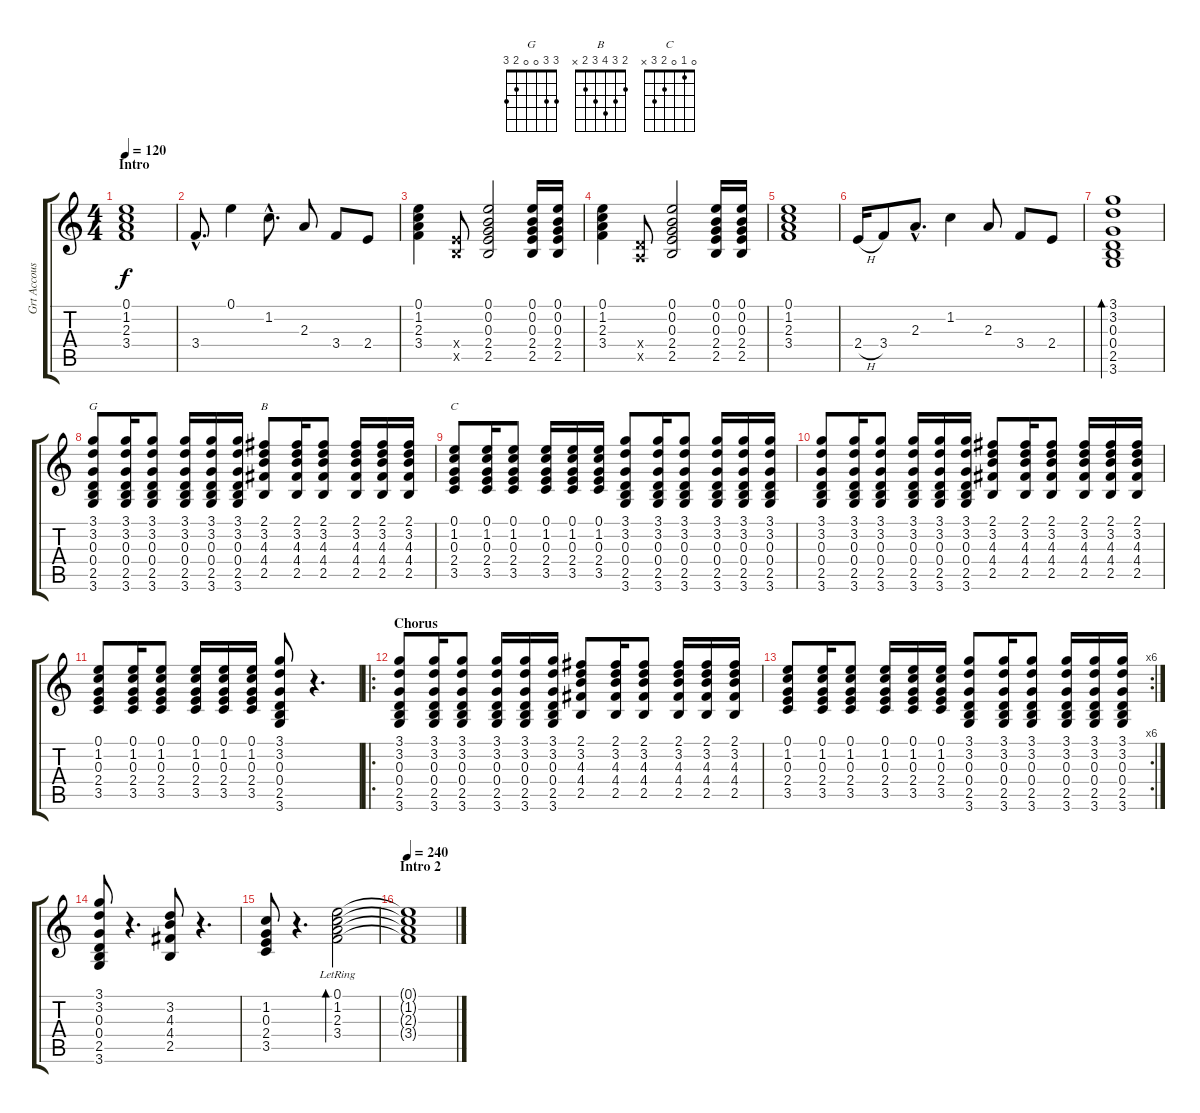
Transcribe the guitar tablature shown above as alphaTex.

\track ("Grt Accoustique" "Grt Accous") {instrument acousticguitarsteel}
\staff {score tabs}
\tuning (E4 B3 G3 D3 A2 E2) {hide}
\chord ("G" 3 3 0 0 2 3)
\chord ("B" 2 3 4 3 2 x)
\chord ("C" 0 1 0 2 3 x)
\ts (4 4)
\section ("" "Intro")
\tempo 120
\clef g2
\ks c
(0.1 1.2 2.3 3.4).1{dy f instrument acousticguitarsteel} |
3.4{hac}.8{d} 0.1.4 1.2{hac}.8{d} 2.3.8 3.4.8 2.4.8 |
(0.1 1.2 2.3 3.4).4 (2.4{x} 2.5{x}).8 (0.1 0.2 0.3 2.4 2.5).2 (0.1 0.2 0.3 2.4 2.5).16 (0.1 0.2 0.3 2.4 2.5).16 |
(0.1 1.2 2.3 3.4).4 (0.4{x} 0.5{x}).8 (0.1 0.2 0.3 2.4 2.5).2 (0.1 0.2 0.3 2.4 2.5).16 (0.1 0.2 0.3 2.4 2.5).16 |
(0.1 1.2 2.3 3.4).1 |
2.4{h}.16 3.4.8 2.3{hac}.8{d} 1.2.4 2.3.8 3.4.8 2.4.8 |
(3.1 3.2 0.3 0.4 2.5 3.6).1{bd 60} |
(3.1 3.2 0.3 0.4 2.5 3.6).8{ch "G"} (3.1 3.2 0.3 0.4 2.5 3.6).16 (3.1 3.2 0.3 0.4 2.5 3.6).8 (3.1 3.2 0.3 0.4 2.5 3.6).16 (3.1 3.2 0.3 0.4 2.5 3.6).16 (3.1 3.2 0.3 0.4 2.5 3.6).16 (2.1 3.2 4.3 4.4 2.5).8{ch "B"} (2.1 3.2 4.3 4.4 2.5).16 (2.1 3.2 4.3 4.4 2.5).8 (2.1 3.2 4.3 4.4 2.5).16 (2.1 3.2 4.3 4.4 2.5).16 (2.1 3.2 4.3 4.4 2.5).16 |
(0.1 1.2 0.3 2.4 3.5).8{ch "C"} (0.1 1.2 0.3 2.4 3.5).16 (0.1 1.2 0.3 2.4 3.5).8 (0.1 1.2 0.3 2.4 3.5).16 (0.1 1.2 0.3 2.4 3.5).16 (0.1 1.2 0.3 2.4 3.5).16 (3.1 3.2 0.3 0.4 2.5 3.6).8 (3.1 3.2 0.3 0.4 2.5 3.6).16 (3.1 3.2 0.3 0.4 2.5 3.6).8 (3.1 3.2 0.3 0.4 2.5 3.6).16 (3.1 3.2 0.3 0.4 2.5 3.6).16 (3.1 3.2 0.3 0.4 2.5 3.6).16 |
(3.1 3.2 0.3 0.4 2.5 3.6).8 (3.1 3.2 0.3 0.4 2.5 3.6).16 (3.1 3.2 0.3 0.4 2.5 3.6).8 (3.1 3.2 0.3 0.4 2.5 3.6).16 (3.1 3.2 0.3 0.4 2.5 3.6).16 (3.1 3.2 0.3 0.4 2.5 3.6).16 (2.1 3.2 4.3 4.4 2.5).8 (2.1 3.2 4.3 4.4 2.5).16 (2.1 3.2 4.3 4.4 2.5).8 (2.1 3.2 4.3 4.4 2.5).16 (2.1 3.2 4.3 4.4 2.5).16 (2.1 3.2 4.3 4.4 2.5).16 |
(0.1 1.2 0.3 2.4 3.5).8 (0.1 1.2 0.3 2.4 3.5).16 (0.1 1.2 0.3 2.4 3.5).8 (0.1 1.2 0.3 2.4 3.5).16 (0.1 1.2 0.3 2.4 3.5).16 (0.1 1.2 0.3 2.4 3.5).16 (3.1 3.2 0.3 0.4 2.5 3.6).8 r.4{d} |
\ro
\section ("" "Chorus")
(3.1 3.2 0.3 0.4 2.5 3.6).8 (3.1 3.2 0.3 0.4 2.5 3.6).16 (3.1 3.2 0.3 0.4 2.5 3.6).8 (3.1 3.2 0.3 0.4 2.5 3.6).16 (3.1 3.2 0.3 0.4 2.5 3.6).16 (3.1 3.2 0.3 0.4 2.5 3.6).16 (2.1 3.2 4.3 4.4 2.5).8 (2.1 3.2 4.3 4.4 2.5).16 (2.1 3.2 4.3 4.4 2.5).8 (2.1 3.2 4.3 4.4 2.5).16 (2.1 3.2 4.3 4.4 2.5).16 (2.1 3.2 4.3 4.4 2.5).16 |
\rc 6
(0.1 1.2 0.3 2.4 3.5).8 (0.1 1.2 0.3 2.4 3.5).16 (0.1 1.2 0.3 2.4 3.5).8 (0.1 1.2 0.3 2.4 3.5).16 (0.1 1.2 0.3 2.4 3.5).16 (0.1 1.2 0.3 2.4 3.5).16 (3.1 3.2 0.3 0.4 2.5 3.6).8 (3.1 3.2 0.3 0.4 2.5 3.6).16 (3.1 3.2 0.3 0.4 2.5 3.6).8 (3.1 3.2 0.3 0.4 2.5 3.6).16 (3.1 3.2 0.3 0.4 2.5 3.6).16 (3.1 3.2 0.3 0.4 2.5 3.6).16 |
(3.1 3.2 0.3 0.4 2.5 3.6).8 r.4{d} (3.2 4.3 4.4 2.5).8 r.4{d} |
(1.2 0.3 2.4 3.5).8 r.4{d} (0.1{lr} 1.2 2.3 3.4{lr}).2{bd 240} |
\section ("" "Intro 2")
\tempo 240
(0.1{t} 1.2{t} 2.3{t} 3.4{t}).1
